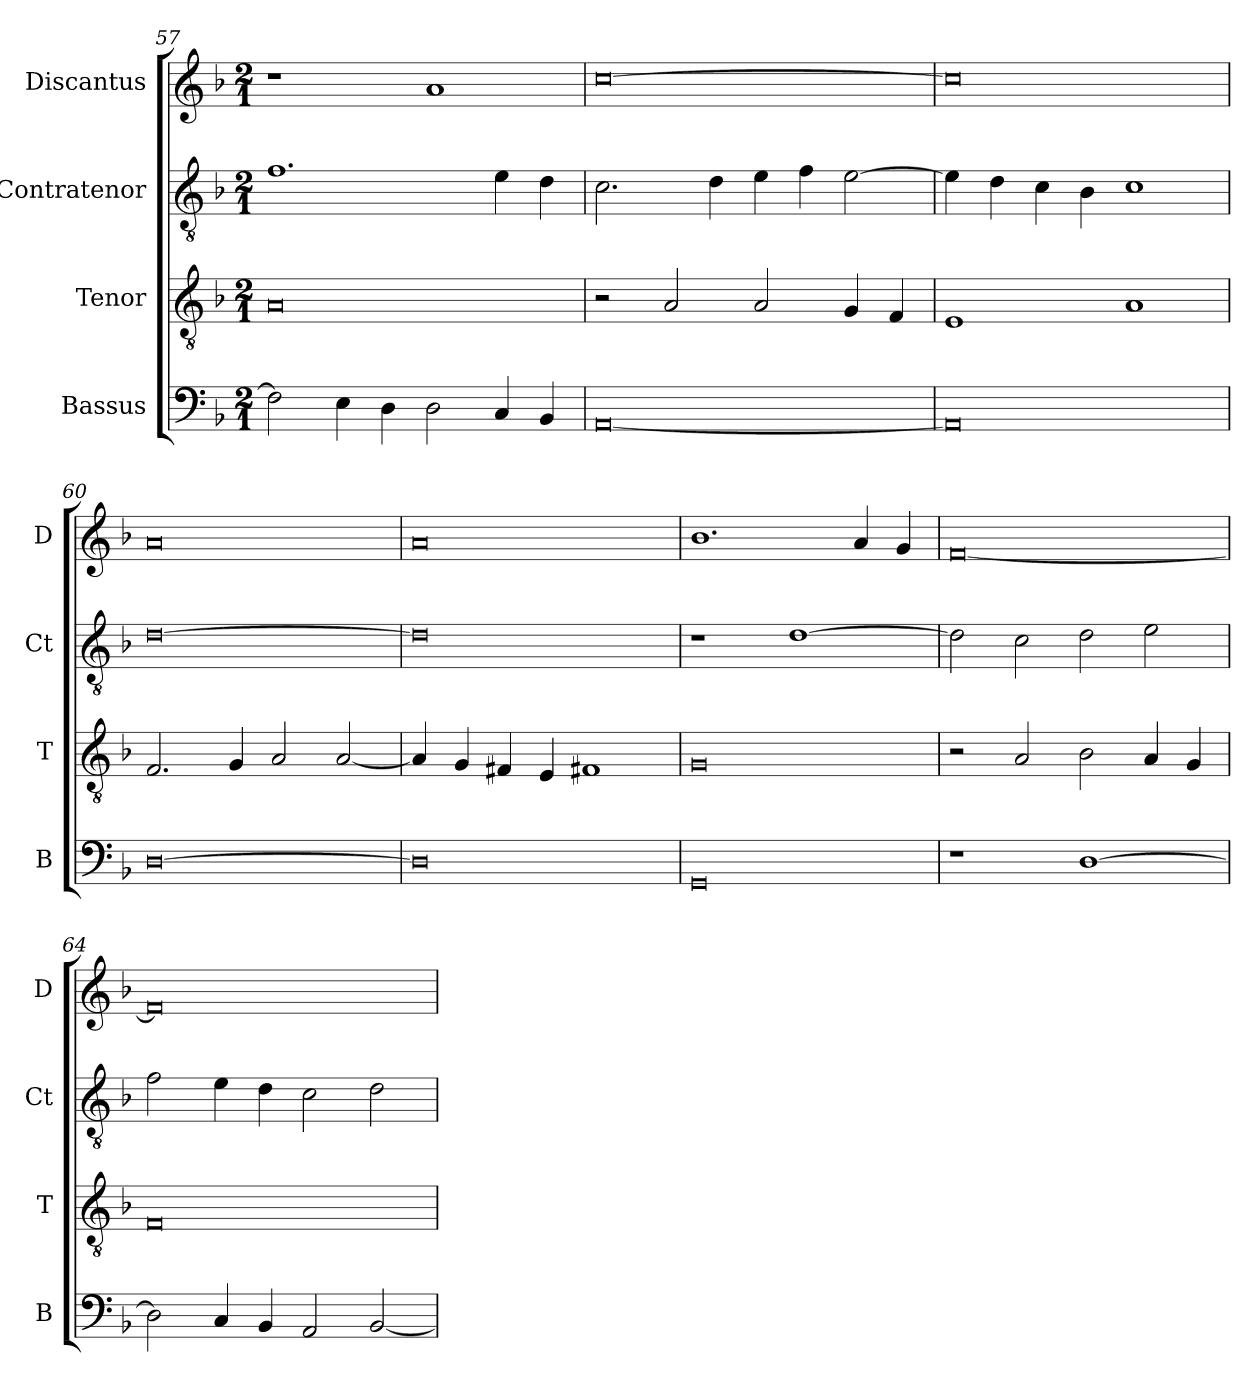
**kern	**kern	**kern	**kern
*part4	*part3	*part2	*part1
*staff4	*staff3	*staff2	*staff1
*I"Bassus	*I"Tenor	*I"Contratenor	*I"Discantus
*I'B	*I'T	*I'Ct	*I'D
*clefF4	*clefGv2	*clefGv2	*clefG2
*k[b-]	*k[b-]	*k[b-]	*k[b-]
*M2/1	*M2/1	*M2/1	*M2/1
=57	=57	=57	=57
2F\]	0A	1.f	1r
4E\	.	.	.
4D\	.	.	.
2D\	.	.	1a
4C/	.	4e\	.
4BB-/	.	4d\	.
=58	=58	=58	=58
[0AA	2r	2.c\	[0cc
.	2A/	.	.
.	.	4d\	.
.	2A/	4e\	.
.	.	4f\	.
.	4G/	[2e\	.
.	4F/	.	.
=59	=59	=59	=59
0AA]	1E	4e\]	0cc]
.	.	4d\	.
.	.	4c\	.
.	.	4B-\	.
.	1A	1c	.
=60	=60	=60	=60
[0D	2.F/	[0d	0a
.	4G/	.	.
.	2A/	.	.
.	[2A/	.	.
=61	=61	=61	=61
0D]	4A/]	0d]	0a
.	4G/	.	.
.	4F#X/	.	.
.	4E/	.	.
.	1F#X	.	.
=62	=62	=62	=62
0GG	0G	1r	1.b-
.	.	[1d	.
.	.	.	4a/
.	.	.	4g/
=63	=63	=63	=63
1r	2r	2d\]	[0f
.	2A/	2c\	.
[1D	2B-\	2d\	.
.	4A/	2e\	.
.	4G/	.	.
=64	=64	=64	=64
2D\]	0F	2f\	0f]
4C/	.	4e\	.
4BB-/	.	4d\	.
2AA/	.	2c\	.
[2BB-/	.	2d\	.
=	=	=	=
*-	*-	*-	*-
